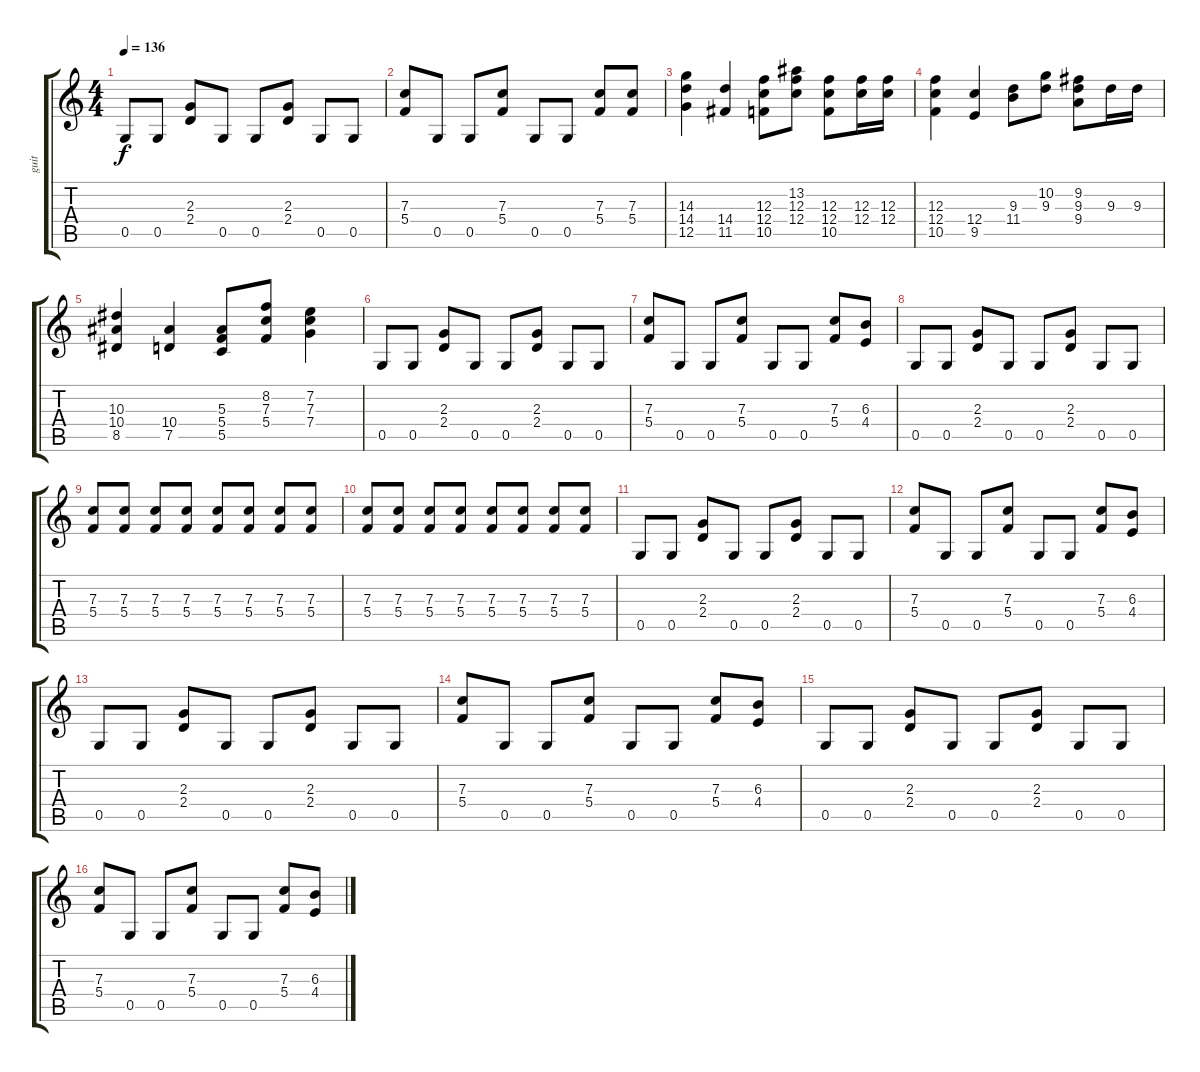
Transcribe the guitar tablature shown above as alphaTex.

\track ("guit " "guit ") {instrument distortionguitar}
\staff {score tabs}
\tuning (D4 A3 F3 C3 G2 D2) {hide}
\ts (4 4)
\tempo 136
\clef g2
\ks c
0.5.8{dy f} 0.5.8 (2.3 2.4).8 0.5.8 0.5.8 (2.3 2.4).8 0.5.8 0.5.8 |
(7.3 5.4).8 0.5.8 0.5.8 (7.3 5.4).8 0.5.8 0.5.8 (7.3 5.4).8 (7.3 5.4).8 |
(14.3 14.4 12.5).4 (14.4 11.5).4 (12.3 12.4 10.5).8 (13.2 12.3 12.4).8 (12.3 12.4 10.5).8 (12.3 12.4).16 (12.3 12.4).16 |
(12.3 12.4 10.5).4 (12.4 9.5).4 (9.3 11.4).8 (10.2 9.3).8 (9.2 9.3 9.4).8 9.3.16 9.3.16 |
(10.3 10.4 8.5).4 (10.4 7.5).4 (5.3 5.4 5.5).8 (8.2 7.3 5.4).8 (7.2 7.3 7.4).4 |
0.5.8 0.5.8 (2.3 2.4).8 0.5.8 0.5.8 (2.3 2.4).8 0.5.8 0.5.8 |
(7.3 5.4).8 0.5.8 0.5.8 (7.3 5.4).8 0.5.8 0.5.8 (7.3 5.4).8 (6.3 4.4).8 |
0.5.8 0.5.8 (2.3 2.4).8 0.5.8 0.5.8 (2.3 2.4).8 0.5.8 0.5.8 |
(7.3 5.4).8 (7.3 5.4).8 (7.3 5.4).8 (7.3 5.4).8 (7.3 5.4).8 (7.3 5.4).8 (7.3 5.4).8 (7.3 5.4).8 |
(7.3 5.4).8 (7.3 5.4).8 (7.3 5.4).8 (7.3 5.4).8 (7.3 5.4).8 (7.3 5.4).8 (7.3 5.4).8 (7.3 5.4).8 |
0.5.8 0.5.8 (2.3 2.4).8 0.5.8 0.5.8 (2.3 2.4).8 0.5.8 0.5.8 |
(7.3 5.4).8 0.5.8 0.5.8 (7.3 5.4).8 0.5.8 0.5.8 (7.3 5.4).8 (6.3 4.4).8 |
0.5.8 0.5.8 (2.3 2.4).8 0.5.8 0.5.8 (2.3 2.4).8 0.5.8 0.5.8 |
(7.3 5.4).8 0.5.8 0.5.8 (7.3 5.4).8 0.5.8 0.5.8 (7.3 5.4).8 (6.3 4.4).8 |
0.5.8 0.5.8 (2.3 2.4).8 0.5.8 0.5.8 (2.3 2.4).8 0.5.8 0.5.8 |
(7.3 5.4).8 0.5.8 0.5.8 (7.3 5.4).8 0.5.8 0.5.8 (7.3 5.4).8 (6.3 4.4).8
